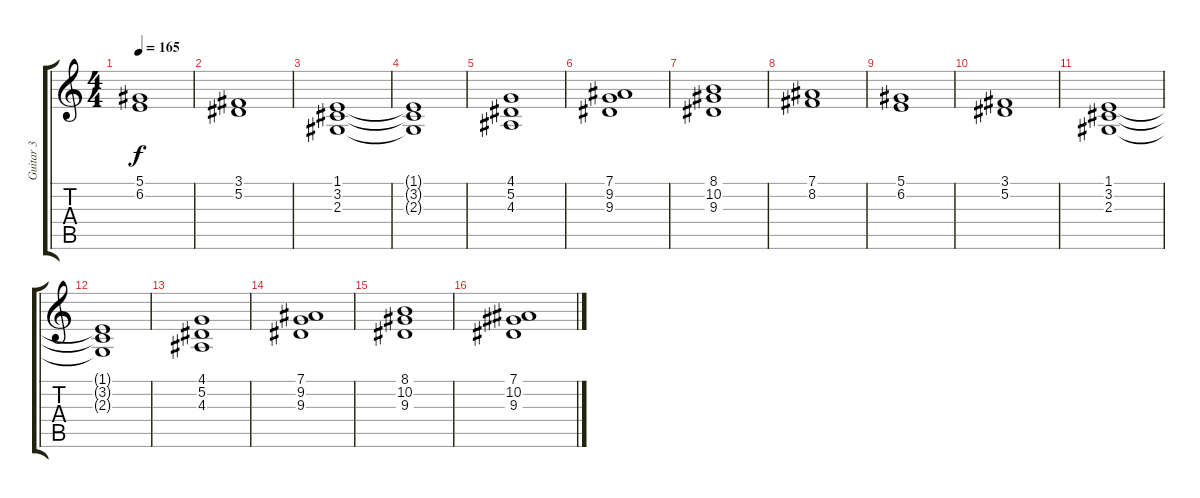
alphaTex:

\track ("Guitar 3" "Guitar 3") {instrument synthstrings2}
\staff {score tabs}
\tuning (Eb4 Bb3 Gb3 Db3 Ab2 Eb2) {hide}
\ts (4 4)
\tempo 165
\clef g2
\ks c
(5.1 6.2).1{dy f} |
(3.1 5.2).1 |
(1.1 3.2 2.3).1 |
(1.1{t} 3.2{t} 2.3{t}).1 |
(4.1 5.2 4.3).1 |
(7.1 9.2 9.3).1 |
(8.1 10.2 9.3).1 |
(7.1 8.2).1 |
(5.1 6.2).1 |
(3.1 5.2).1 |
(1.1 3.2 2.3).1 |
(1.1{t} 3.2{t} 2.3{t}).1 |
(4.1 5.2 4.3).1 |
(7.1 9.2 9.3).1 |
(8.1 10.2 9.3).1 |
(7.1 10.2 9.3).1
